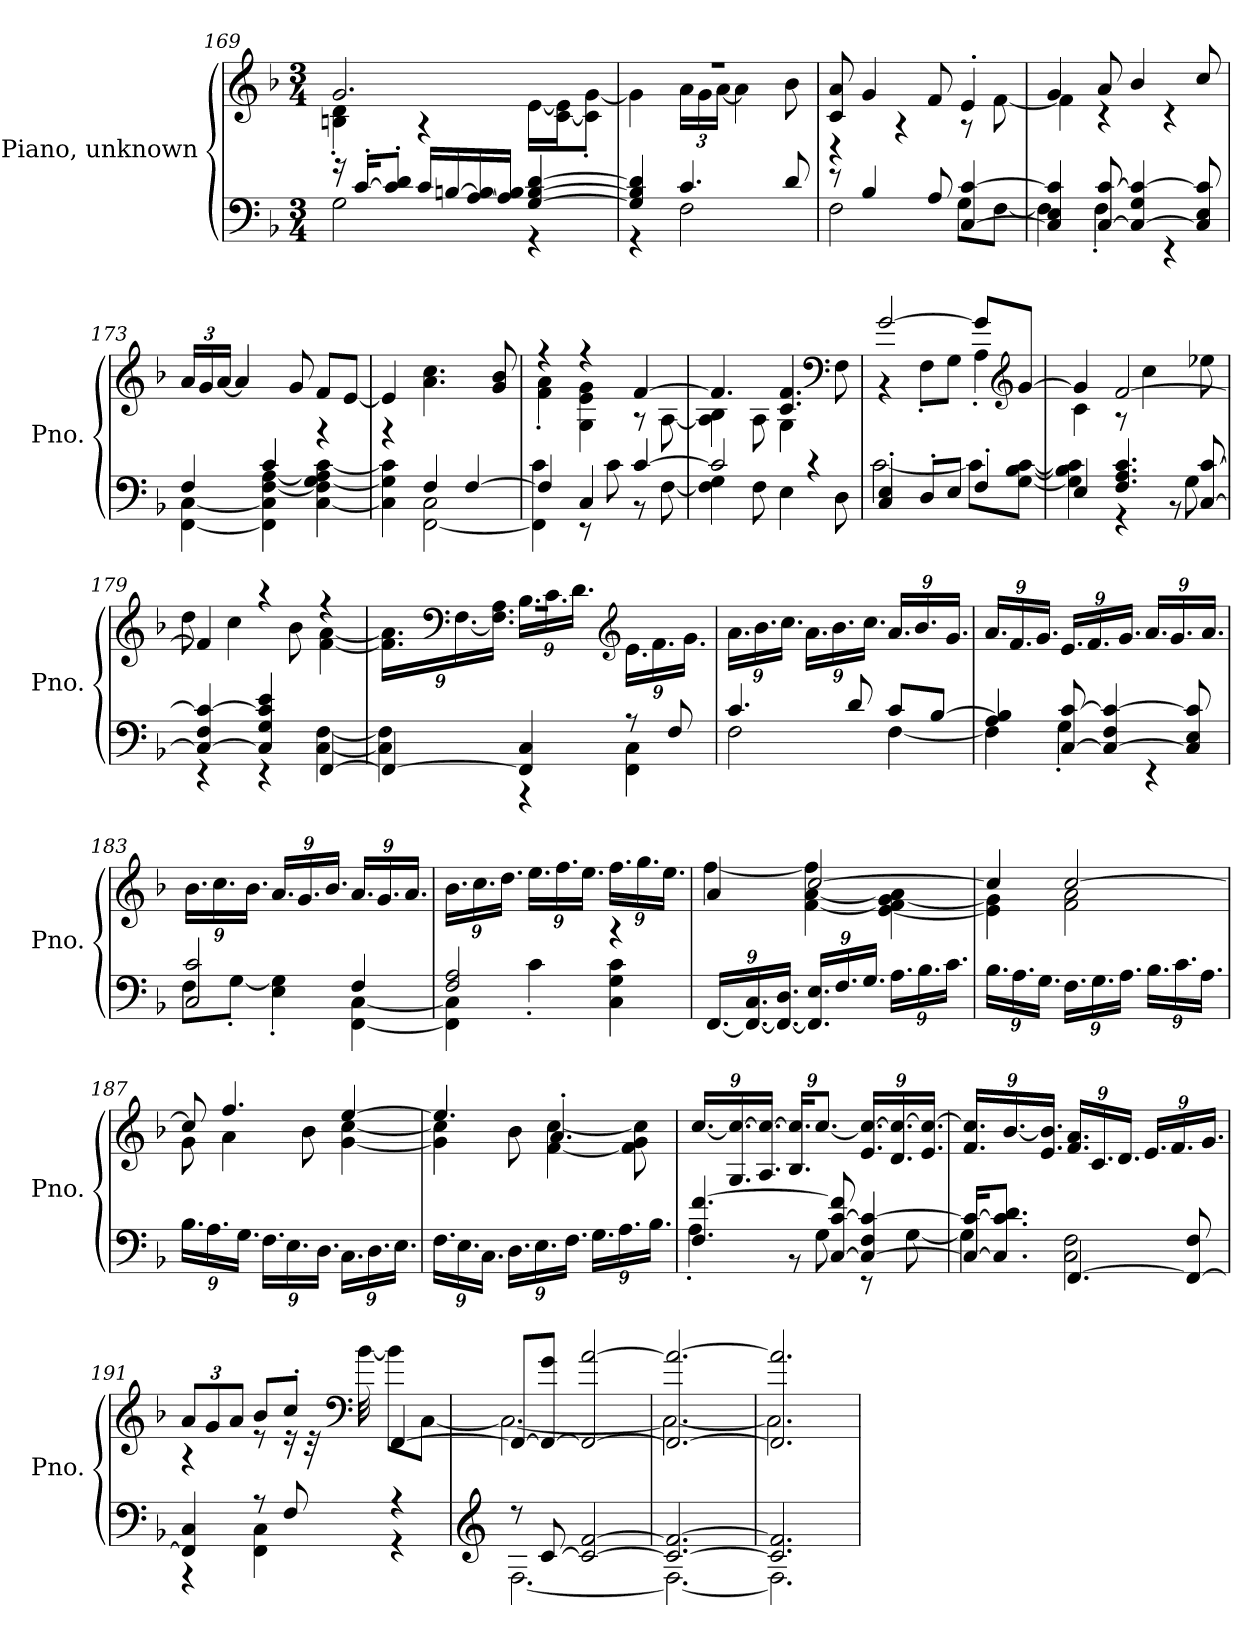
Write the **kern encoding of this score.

**kern	**kern
*part1	*part1
*staff2	*staff1
*I"Piano, unknown	*
*I'Pno.	*
*clefF4	*clefG2
*k[b-]	*k[b-]
*M3/4	*M3/4
=169	=169
*^	*^
16r	2G\	2.g/	4Bn\' 4d\'
[16c'/KL	.	.	.
8c/]' 8d/'J	.	.	.
16c/LL	.	.	4r
[16Bn/	.	.	.
[16A/ 16B/]	.	.	.
16A/] 16B/JJ	.	.	.
[4G/ [4B/ [4d/	4r	.	[16e\LL
.	.	.	[16c\ 16e\]J
.	.	.	8c\]' [8g\'J
!!LO:LB:g=z	!!
=170	=170	=170	=170
4G/] 4B/] 4d/]	4r	2.r	4g\]
*	*	*	*Xbrackettup
4.c/	2F\	.	24a\LL
.	.	.	24g\
.	.	.	[24a\JJ
.	.	.	4a\]
8d/	.	.	8b-\
=171	=171	=171	=171
8r	2F\	8c/ 8a/	4r
4B-/	.	4g/	.
.	.	.	4r
8A/	.	8f/	.
[4C/ [4c/	8G\L	4e'/	8r
.	[8F\J	.	[8f\
=172	=172	=172	=172
4C/] 4E/ 4c/]	4F\]	4g/	4f\]
[8C/ [8c/	4F'\	8a/	4r
4C/_ 4G/ 4c/_	.	4b-/	.
.	4r	.	4r
8C/] 8E/ 8c/]	.	8cc/	.
*	*	*v	*v
=173	=173	=173
4F/	[4FF\ [4C\	24a/LL
.	.	24g/
.	.	[24a/JJ
.	.	4a/]
4c/	4FF\] 4C\] [4F\ [4A\	.
.	.	8g/
4r	[4C\ 4F\] [4G\ 4A\] [4c\	8f/L
.	.	[8e/J
=174	=174	=174
4r	4C\] 4G\] 4c\]	4e/]
4F/	[2FF\ 2C\	4.a\ 4.cc\
[4F/	.	.
.	.	8g/ 8b-/
!!LO:LB:g=z
=175	=175	=175
*	*	*^
4F/]	4FF\] 4c\	4r	4f\' 4a\'
4C/	8r	4r	4G\ 4e\ 4g\
.	8c\	.	.
[4c/	8r	[4f/	8r
.	[8F\	.	[8A\
=176	=176	=176	=176
2c/]	4F\] 4G\	4.f/]	4A\] 4B-\
.	8F\	.	8A\
.	4E\	4.c/ 4.f/	4G\
4r	.	.	.
*	*	*clefF4	*
.	8D\	.	8F\
=177	=177	=177	=177
4C/' 4E/'	[2c\	[2g/	4r
8D'/L	.	.	8F'\L
8E/J	.	.	8G\J
4F'/	8c\L]	8g/L]	4A'\
*	*	*clefG2	*
.	[8G\ [8B-\ [8c\J	[8g/J	.
=178	=178	=178	=178
4E/	4G\] 4B-\] 4c\]	4g/]	4c\
4.F/ 4.A/ 4.c/	4r	[2f/	8r
.	.	.	4cc\
.	8r	.	.
[8C/ [8c/	8G\	.	8ee-X\
=179	=179	=179	=179
4C/_ 4F/ 4c/_	4r	4f/]	8dd\
.	.	.	4cc\
4C/] 4G/ 4c/] 4e/	4r	4r	.
.	.	.	8b-\
[4FF/	[4C\ [4F\	4r	[4f\ [4a\
!!LO:LB:g=z	!!
=180	=180	=180	=180
4FF/_	4C\] 4F\]	2.r	18.f\] 18.a\]LL
*	*	*clefF4	*
.	.	.	[18.F\
.	.	.	18.F\] 18.A\JJ
4FF/] 4C/	4r	.	18.B-\LL
.	.	.	18.c\
.	.	.	18.d\JJ
*	*	*clefG2	*
8r	4FF\ 4C\	.	18.e\LL
.	.	.	18.f\
8F/	.	.	.
.	.	.	18.g\JJ
*	*	*v	*v
=181	=181	=181
4.c/	2F\	18.a\LL
.	.	18.b-\
.	.	18.cc\JJ
.	.	18.a\LL
.	.	18.b-\
8d/	.	.
.	.	18.cc\JJ
8c/L	[4F\	18.a/LL
.	.	18.b-/
[8B-/J	.	.
.	.	18.g/JJ
=182	=182	=182
4A/ 4B-/]	4F\]	18.a/LL
.	.	18.f/
.	.	18.g/JJ
[8C/ [8c/	4G'\	18.e/LL
.	.	18.f/
4C/_ 4F/ 4c/_	.	.
.	.	18.g/JJ
.	4r	18.a/LL
.	.	18.g/
8C/] 8E/ 8c/]	.	.
.	.	18.a/JJ
!!LO:PB:g=z
=183	=183	=183
2C/ 2c/	8F\L	18.b-\LL
.	.	18.cc\
.	[8G'\J	.
.	.	18.b-\JJ
.	4E\' 4G\]'	18.a/LL
.	.	18.g/
.	.	18.b-/JJ
4F/	[4FF\ [4C\	18.a/LL
.	.	18.g/
.	.	18.a/JJ
=184	=184	=184
2F/ 2A/	4FF\] 4C\]	18.b-\LL
.	.	18.cc\
.	.	18.dd\JJ
.	4c'\	18.ee\LL
.	.	18.ff\
.	.	18.ee\JJ
4r	4C\ 4G\ 4c\	18.ff\LL
.	.	18.gg\
.	.	18.ee\JJ
*v	*v	*
=185	=185
*Xbrackettup	*
*	*^
[18.FF/LL	4a/	[4ff\
18.FF/_ 18.C/	.	.
18.FF/_ 18.D/JJ	.	.
18.FF/] 18.E/LL	[2cc/	[4f\ [4a\ 4ff\]
18.F/	.	.
18.G/JJ	.	.
18.A\LL	.	[4e\ 4f\] [4g\ 4a\]
18.B-\	.	.
18.c\JJ	.	.
!!LO:LB:g=z	!!
=186	=186	=186
18.B-\LL	4cc/]	4e\] 4g\]
18.A\	.	.
18.G\JJ	.	.
18.F\LL	[2cc/	2f\ 2a\
18.G\	.	.
18.A\JJ	.	.
18.B-\LL	.	.
18.c\	.	.
18.A\JJ	.	.
=187	=187	=187
18.B-\LL	8cc/]	8g\
18.A\	.	.
.	4.ff/	4a\
18.G\JJ	.	.
18.F\LL	.	.
18.E\	.	.
.	.	8b-\
18.D\JJ	.	.
18.C\LL	[4ee/	[4g\ [4cc\
18.D\	.	.
18.E\JJ	.	.
=188	=188	=188
18.F\LL	4.ee/]	4g\] 4cc\]
18.E\	.	.
18.C\JJ	.	.
18.D\LL	.	8b-\
18.E\	.	.
.	4.a'/	[4f\ [4cc\
18.F\JJ	.	.
18.G\LL	.	.
18.A\	.	.
.	.	8f\] 8g\ 8cc\]
18.B-\JJ	.	.
*	*v	*v
!!LO:LB:g=z
=189	=189
*^	*
4.F/ [4.f/	4A'\	[18.cc/LL
.	.	18.G/ 18.cc/_
.	.	18.A/ 18.cc/_JJ
.	8r	18.B-/ 18.cc/]KL
.	.	[9.cc/J
[8C/ [8c/ 8f/]	8G\	.
4C/_ 4F/ 4c/_	8r	18.e/ 18.cc/_LL
.	.	18.d/ 18.cc/_
.	[8G\	.
.	.	18.e/ 18.cc/_JJ
=190	=190	=190
16C/_ 16c/_KL	4G\]	18.f/ 18.cc/]LL
8.C/] 8.c/] 8.d/J	.	.
.	.	[18.b-/
.	.	18.e/ 18.b-/]JJ
[4.FF/	2C\ 2F\	18.f/ 18.a/LL
.	.	18.c/
.	.	18.d/JJ
.	.	18.e/LL
.	.	18.f/
8FF/_ 8F/	.	.
.	.	18.g/JJ
=191	=191	=191
*	*	*^
4FF/] 4C/	4r	12a/L	4r
.	.	12g/	.
.	.	12a/J	.
8r	4FF\ 4C\	8b-/L	8r
8F/	.	8cc'/J	16r
.	.	.	32r
*	*	*clefF4	*
.	.	.	[32b-\
4r	4r	[4FF/	8b-\L]
.	.	.	[8C\J
!!LO:LB:g=z	!!
=192	=192	=192	=192
*clefG2	*	*	*
8r	[2.F\	8FF/L_	2.C\_
[8c/	.	8FF/_ 8g/J	.
2c/_ [2f/	.	2FF/_ [2a/	.
=193	=193	=193	=193
2.c/_ 2.f/_	2.F\_	2.FF/_ 2.a/_	2.C\_
=194	=194	=194	=194
2.c/] 2.f/]	2.F\]	2.FF/] 2.a/]	2.C\]
*v	*v	*	*
*	*v	*v
=	=
*-	*-
